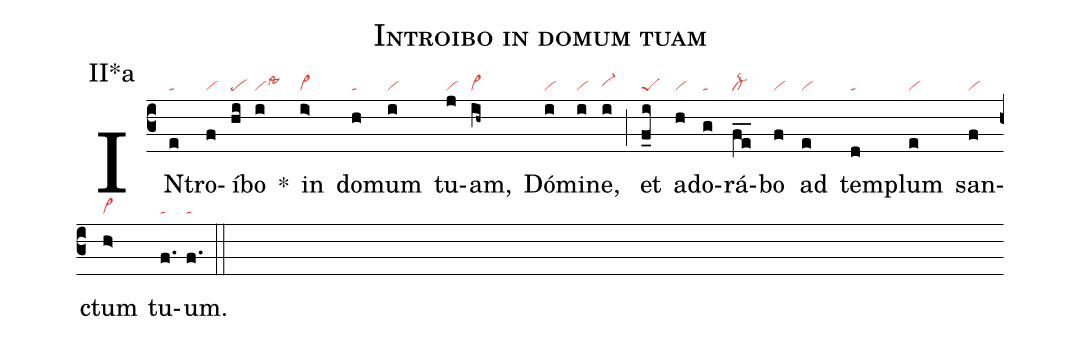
name: Introibo in domum tuam;
annotation: II*a;
mode: 2;
nabc-lines: 1;
%%
(c3)
IN(e|ta)tro(f|vi)í(hi|pe)bo(i|vilssta3) *()
in(i>|vi>) do(h|ta)mum(i|vi) tu(j|vi)am,(ih~|vi>) Dó(i|vi)mi(i|vi)ne,(i|vi-hh) (;)
et(f_i|peS) ad(h|vi)o(g|ta)rá(fe__|cl-lsc2)bo(f|vi) ad(e|vi) tem(d|ta)plum(e|vi) san(f|vi)ctum(h>|vi>) tu(f.|ta)um.(f.|ta) (::)
